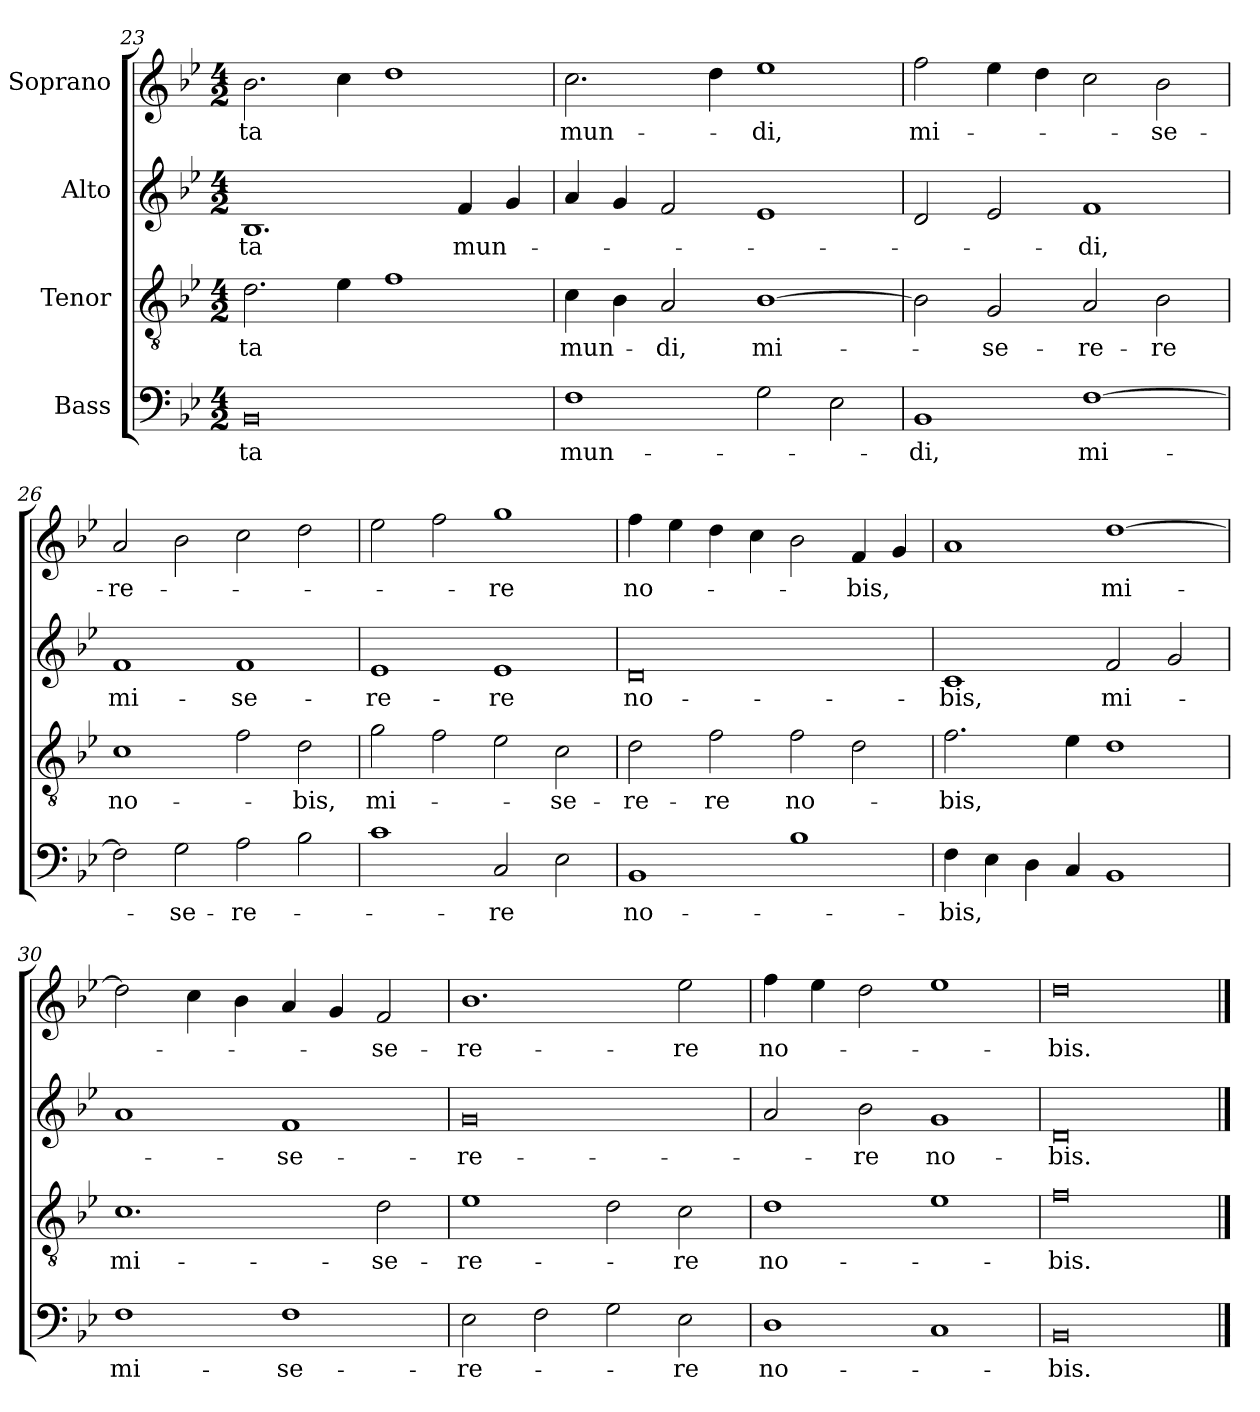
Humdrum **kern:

**kern	**text	**kern	**text	**kern	**text	**kern	**text
*part4	*part4	*part3	*part3	*part2	*part2	*part1	*part1
*staff4	*staff4	*staff3	*staff3	*staff2	*staff2	*staff1	*staff1
*I"Bass	*	*I"Tenor	*	*I"Alto	*	*I"Soprano	*
*clefF4	*	*clefGv2	*	*clefG2	*	*clefG2	*
*k[b-e-]	*	*k[b-e-]	*	*k[b-e-]	*	*k[b-e-]	*
*B-:	*	*B-:	*	*B-:	*	*B-:	*
*M4/2	*	*M4/2	*	*M4/2	*	*M4/2	*
=23	=23	=23	=23	=23	=23	=23	=23
!	!LO:LY:b	!	!LO:LY:b	!	!LO:LY:b	!	!LO:LY:b
0BB-	-ta	2.d\	-ta	1.B-	-ta	2.b-\	-ta
.	.	4e-\	.	.	.	4cc\	.
.	.	1f	.	.	.	1dd	.
!	!	!	!	!	!LO:LY:b	!	!
.	.	.	.	4f/	mun-	.	.
.	.	.	.	4g/	.	.	.
=24	=24	=24	=24	=24	=24	=24	=24
!	!LO:LY:b	!	!LO:LY:b	!	!	!	!LO:LY:b
1F	mun-	4c\	mun-	4a/	.	2.cc\	mun-
.	.	4B-\	.	4g/	.	.	.
!	!	!	!LO:LY:b	!	!	!	!
.	.	2A/	-di,	2f/	.	.	.
.	.	.	.	.	.	4dd\	.
!	!	!	!LO:LY:b	!	!	!	!LO:LY:b
2G\	.	[1B-	mi-	1e-	.	1ee-	-di,
2E-\	.	.	.	.	.	.	.
=25	=25	=25	=25	=25	=25	=25	=25
!	!LO:LY:b	!	!	!	!	!	!LO:LY:b
1BB-	-di,	2B-\]	.	2d/	.	2ff\	mi-
!	!	!	!LO:LY:b	!	!	!	!
.	.	2G/	-se-	2e-/	.	4ee-\	.
.	.	.	.	.	.	4dd\	.
!	!LO:LY:b	!	!LO:LY:b	!	!LO:LY:b	!	!
[1F	mi-	2A/	-re-	1f	-di,	2cc\	.
!	!	!	!LO:LY:b	!	!	!	!LO:LY:b
.	.	2B-\	-re	.	.	2b-\	-se-
!!LO:LB:g=z
=26	=26	=26	=26	=26	=26	=26	=26
!	!	!	!LO:LY:b	!	!LO:LY:b	!	!LO:LY:b
2F\]	.	1c	no-	1f	mi-	2a/	-re-
!	!LO:LY:b	!	!	!	!	!	!
2G\	-se-	.	.	.	.	2b-\	.
!	!LO:LY:b	!	!	!	!LO:LY:b	!	!
2A\	-re-	2f\	.	1f	-se-	2cc\	.
!	!	!	!LO:LY:b	!	!	!	!
2B-\	.	2d\	-bis,	.	.	2dd\	.
=27	=27	=27	=27	=27	=27	=27	=27
!	!	!	!LO:LY:b	!	!LO:LY:b	!	!
1c	.	2g\	mi-	1e-	-re-	2ee-\	.
.	.	2f\	.	.	.	2ff\	.
!	!LO:LY:b	!	!	!	!LO:LY:b	!	!LO:LY:b
2C/	-re	2e-\	.	1e-	-re	1gg	-re
!	!	!	!LO:LY:b	!	!	!	!
2E-\	.	2c\	-se-	.	.	.	.
=28	=28	=28	=28	=28	=28	=28	=28
!	!LO:LY:b	!	!LO:LY:b	!	!LO:LY:b	!	!LO:LY:b
1BB-	no-	2d\	-re-	0d	no-	4ff\	no-
.	.	.	.	.	.	4ee-\	.
!	!	!	!LO:LY:b	!	!	!	!
.	.	2f\	-re	.	.	4dd\	.
.	.	.	.	.	.	4cc\	.
!	!	!	!LO:LY:b	!	!	!	!
1B-	.	2f\	no-	.	.	2b-\	.
!	!	!	!	!	!	!	!LO:LY:b
.	.	2d\	.	.	.	4f/	-bis,
.	.	.	.	.	.	4g/	.
=29	=29	=29	=29	=29	=29	=29	=29
!	!LO:LY:b	!	!LO:LY:b	!	!LO:LY:b	!	!
4F\	-bis,	2.f\	-bis,	1c	-bis,	1a	.
4E-\	.	.	.	.	.	.	.
4D\	.	.	.	.	.	.	.
4C/	.	4e-\	.	.	.	.	.
!	!	!	!	!	!LO:LY:b	!	!LO:LY:b
1BB-	.	1d	.	2f/	mi-	[1dd	mi-
.	.	.	.	2g/	.	.	.
!!LO:LB:g=z
=30	=30	=30	=30	=30	=30	=30	=30
!	!LO:LY:b	!	!LO:LY:b	!	!	!	!
1F	mi-	1.c	mi-	1a	.	2dd\]	.
.	.	.	.	.	.	4cc\	.
.	.	.	.	.	.	4b-\	.
!	!LO:LY:b	!	!	!	!LO:LY:b	!	!
1F	-se-	.	.	1f	-se-	4a/	.
.	.	.	.	.	.	4g/	.
!	!	!	!LO:LY:b	!	!	!	!LO:LY:b
.	.	2d\	-se-	.	.	2f/	-se-
=31	=31	=31	=31	=31	=31	=31	=31
!	!LO:LY:b	!	!LO:LY:b	!	!LO:LY:b	!	!LO:LY:b
2E-\	-re-	1e-	-re-	0g	-re-	1.b-	-re-
2F\	.	.	.	.	.	.	.
2G\	.	2d\	.	.	.	.	.
!	!LO:LY:b	!	!LO:LY:b	!	!	!	!LO:LY:b
2E-\	-re	2c\	-re	.	.	2ee-\	-re
=32	=32	=32	=32	=32	=32	=32	=32
!	!LO:LY:b	!	!LO:LY:b	!	!	!	!LO:LY:b
1D	no-	1d	no-	2a/	.	4ff\	no-
.	.	.	.	.	.	4ee-\	.
!	!	!	!	!	!LO:LY:b	!	!
.	.	.	.	2b-\	-re	2dd\	.
!	!	!	!	!	!LO:LY:b	!	!
1C	.	1e-	.	1g	no-	1ee-	.
=33	=33	=33	=33	=33	=33	=33	=33
!	!LO:LY:b	!	!LO:LY:b	!	!LO:LY:b	!	!LO:LY:b
0BB-	-bis.	0f	-bis.	0d	-bis.	0dd	-bis.
==	==	==	==	==	==	==	==
*-	*-	*-	*-	*-	*-	*-	*-
